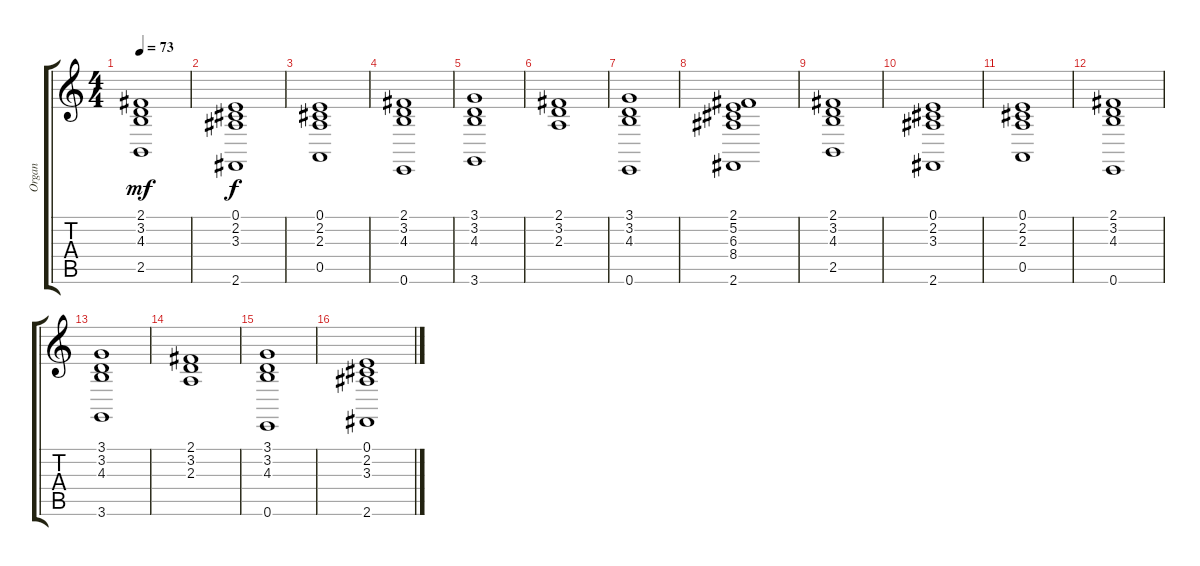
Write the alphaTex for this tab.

\track ("Organ" "Organ") {instrument drawbarorgan}
\staff {score tabs}
\tuning (E4 B3 G3 D3 A2 E2) {hide}
\ts (4 4)
\tempo 73
\clef g2
\ks c
(2.1 3.2 4.3 2.5).1{dy mf instrument drawbarorgan} |
(0.1 2.2 3.3 2.6).1{dy f} |
(0.1 2.2 2.3 0.5).1 |
(2.1 3.2 4.3 0.6).1 |
(3.1 3.2 4.3 3.6).1 |
(2.1 3.2 2.3).1 |
(3.1 3.2 4.3 0.6).1 |
(2.1 5.2 6.3 8.4 2.6).1 |
(2.1 3.2 4.3 2.5).1 |
(0.1 2.2 3.3 2.6).1 |
(0.1 2.2 2.3 0.5).1 |
(2.1 3.2 4.3 0.6).1 |
(3.1 3.2 4.3 3.6).1 |
(2.1 3.2 2.3).1 |
(3.1 3.2 4.3 0.6).1 |
(0.1 2.2 3.3 2.6).1
